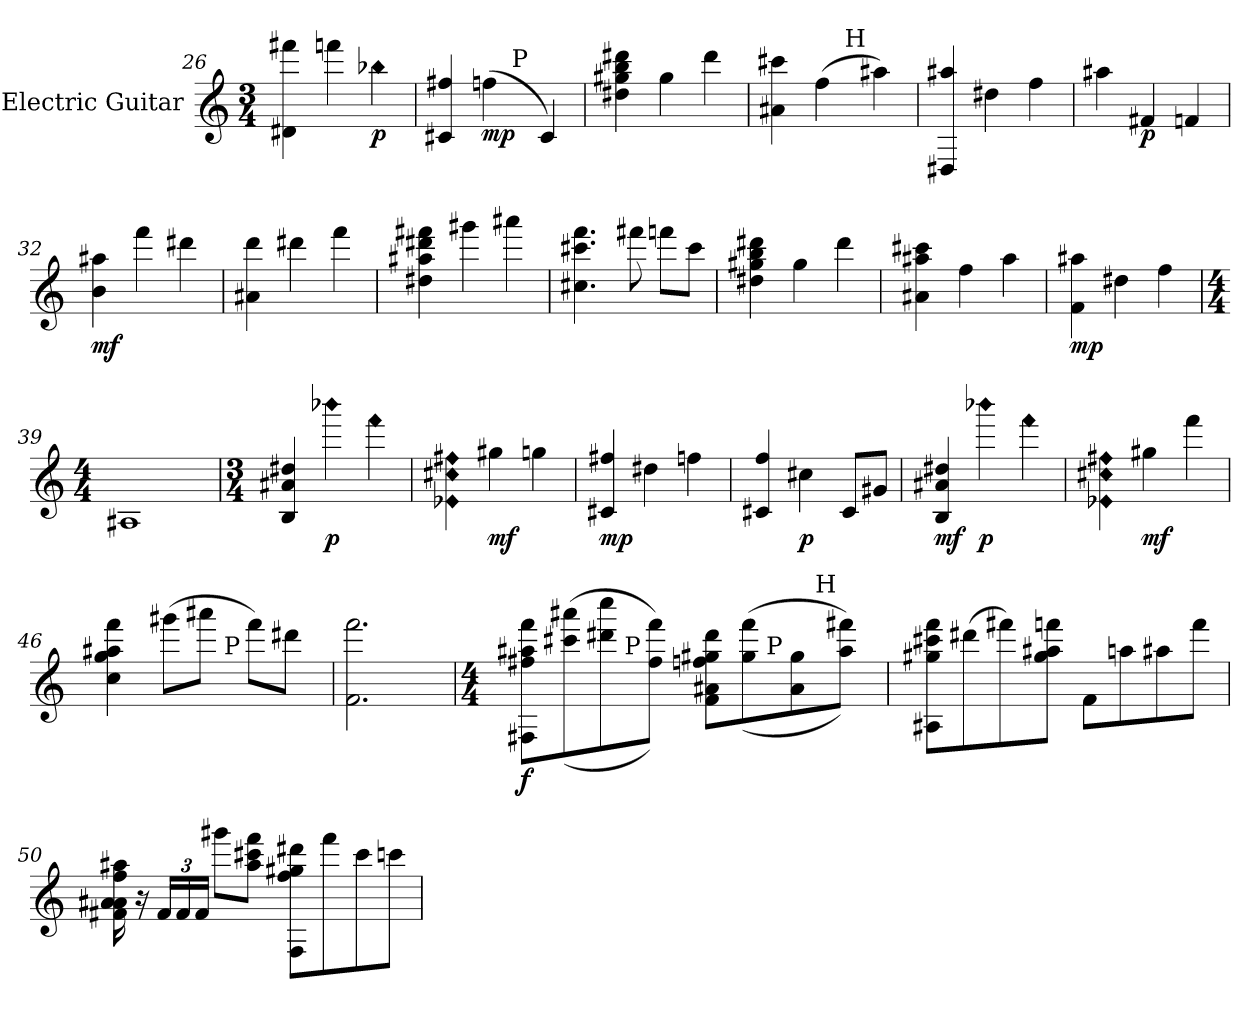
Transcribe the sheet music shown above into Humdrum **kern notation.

**kern	**dynam
*part1	*part1
*staff1	*staff1
*I"Electric Guitar	*
!!LO:LB:g=z
*clefG2	*
*ITrd7c12	*
*k[]	*
*C:	*
*M3/4	*
*MM108	*
=26	=26
4D#X\ 4ff#X\	.
4ffn\	.
!LO:N:head=diamond	!LO:DY:b
4b-X\	p
=27	=27
!LO:N:n=2:head=diamond	!
*^	*
4C#X/ 4f#X/	4.ryy	.
!	!	!LO:DY:b
(4fn\	.	mp
!	!LO:TX:a:t=P	!
.	4.ryy	.
4C#/)	.	.
*v	*v	*
=28	=28
*MM109	*
4d#X\ 4g#X\ 4b\ 4dd#X\	.
4g#\	.
4dd#\	.
=29	=29
*^	*
4A#X\ 4cc#X\	4.ryy	.
(4f\	.	.
!	!LO:TX:a:t=H	!
.	4.ryy	.
4a#X\)	.	.
*v	*v	*
=30	=30
*MM111	*
4DD#X/ 4a#X/	.
4d#X\	.
4f\	.
=31	=31
*MM109	*
4a#X\	.
!	!LO:DY:b
4F#X/	p
4Fn/	.
=32	=32
!	!LO:DY:b
4B\ 4a#X\	mf
4ff\	.
4dd#X\	.
=33	=33
4A#X\ 4dd\	.
4dd#X\	.
4ff\	.
!!LO:LB:g=z
=34	=34
4d#X\ 4a#X\ 4dd#X\ 4ff#X\	.
4gg#X\	.
4aa#X\	.
=35	=35
4.c#X\ 4.cc#X\ 4.ff\	.
8ff#X\	.
8ffn\L	.
8cc#\J	.
=36	=36
4d#X\ 4g#X\ 4b\ 4dd#X\	.
4g#\	.
4dd#\	.
=37	=37
4A#X\ 4a#X\ 4cc#X\	.
4f\	.
4a#\	.
=38	=38
!	!LO:DY:b
4F\ 4a#X\	mp
4d#X\	.
4f\	.
=39	=39
*M4/4	*
1AA#X	.
!!LO:LB:g=z
=40	=40
*M3/4	*
4BB/ 4A#X/ 4d#X/	.
!LO:N:head=diamond	!LO:DY:b
4bb-X\	p
!LO:N:head=diamond	!
4ff\	.
=41	=41
!LO:N:n=1:head=diamond	!
!LO:N:n=2:head=diamond	!
!LO:N:n=3:head=diamond	!
4E-X\ 4c#X\ 4f#X\	.
!	!LO:DY:b
4g#X\	mf
4gn\	.
=42	=42
!	!LO:DY:b
4C#X/ 4f#X/	mp
4d#X\	.
4fn\	.
=43	=43
4C#X/ 4f/	.
!	!LO:DY:b
4c#X\	p
8C#/L	.
8G#X/J	.
=44	=44
!	!LO:DY:b
4BB/ 4A#X/ 4d#X/	mf
!LO:N:head=diamond	!LO:DY:b
4bb-X\	p
!LO:N:head=diamond	!
4ff\	.
=45	=45
!LO:N:n=1:head=diamond	!
!LO:N:n=2:head=diamond	!
!LO:N:n=3:head=diamond	!
4E-X\ 4c#X\ 4f#X\	.
!	!LO:DY:b
4g#X\	mf
4ff\	.
!!LO:PB:g=z
=46	=46
*^	*
4c\ 4g\ 4a#X\ 4ff\	4..ryy	.
(8gg#X\L	.	.
8aa#X\J	.	.
!	!LO:TX:a:t=P	!
.	4ryy	.
8ff\L)	.	.
8dd#X\J	.	.
.	16ryy	.
*v	*v	*
=47	=47
2.F\ 2.ff\	.
=48	=48
*M4/4	*
!	!LO:DY:b
*^	*
*	*^	*
8FF#X\ 8f#X\ 8a#X\ 8ff\L	4ryy	2ryy	f
((8cc#X\ 8aa#X\	.	.	.
8dd#X\ 8ccc\	16ryy	.	.
!	!LO:TX:a:t=P	!	!
.	2ryy	.	.
8f#\ 8ff\J))	.	.	.
8F\ 8A#X\ 8fn\ 8g#X\ 8dd#\L	.	8.ryy	.
((8g#\ 8ff\	.	.	.
!	!	!LO:TX:a:t=P	!
.	.	4ryy	.
8A#\ 8g#\	.	.	.
!	!LO:TX:a:t=H	!	!
.	8.ryy	.	.
8a#\ 8ff#X\J))	.	.	.
.	.	16ryy	.
*v	*v	*v	*
=49	=49
8AA#X\ 8g#X\ 8cc#X\ 8ff\L	.
(8dd#X\	.
8ff#X\)	.
8g#\ 8a#X\ 8ffn\J	.
8F\L	.
8an\	.
8a#X\	.
8ff\J	.
!!LO:LB:g=z
=50	=50
16F#X\ 16A#X\ 16A#\ 16f\ 16a#X\	.
16r	.
*Xbrackettup	*
24F#/LL	.
24F#/	.
24F#/JJ	.
8gg#X\L	.
8a#\ 8cc#X\ 8ff\J	.
8FF\ 8f\ 8g#X\ 8dd#X\L	.
8ff\	.
8cc#\	.
8ccn\J	.
=	=
*-	*-
